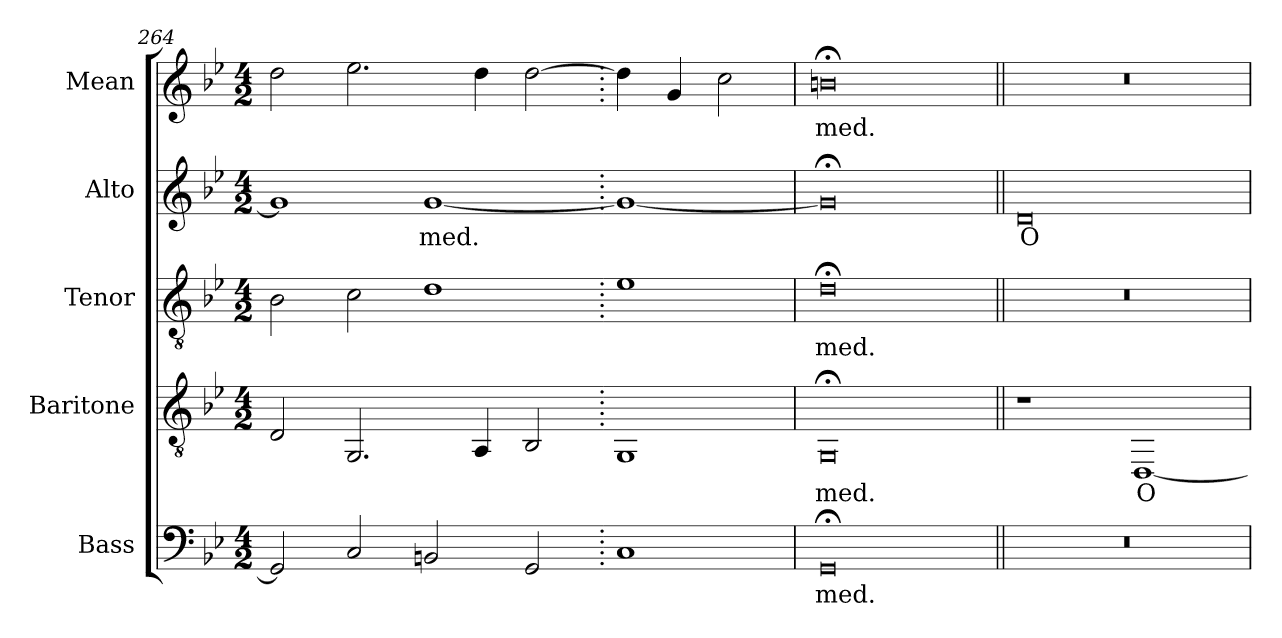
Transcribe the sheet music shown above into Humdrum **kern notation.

**kern	**text	**kern	**text	**kern	**text	**kern	**text	**kern	**text
*part5	*part5	*part4	*part4	*part3	*part3	*part2	*part2	*part1	*part1
*staff5	*staff5	*staff4	*staff4	*staff3	*staff3	*staff2	*staff2	*staff1	*staff1
*I"Bass	*	*I"Baritone	*	*I"Tenor	*	*I"Alto	*	*I"Mean	*
*I'B.	*	*I'Bar.	*	*I'T.	*	*	*	*	*
*clefF4	*	*clefGv2	*	*clefGv2	*	*clefG2	*	*clefG2	*
*	*	*	*	*ITrd7c12	*	*	*	*	*
*k[b-e-]	*	*k[b-e-]	*	*k[b-e-]	*	*k[b-e-]	*	*k[b-e-]	*
*B-:	*	*B-:	*	*B-:	*	*B-:	*	*B-:	*
*M4/2	*	*M4/2	*	*M4/2	*	*M4/2	*	*M4/2	*
=264	=264	=264	=264	=264	=264	=264	=264	=264	=264
2GGi/]	.	2Di/	.	2BB-i\	.	1gi]	.	2ddi\	.
2Ci/	.	2.GGi/	.	2Ci\	.	.	.	2.ee-i\	.
!	!	!	!	!	!	!	!LO:LY:b:color=#000000	!	!
2BBni/	.	.	.	1Di	.	[1gi	-med.	.	.
.	.	4AAi/	.	.	.	.	.	4ddi\	.
2GGi/	.	2BB-i/	.	.	.	.	.	[2ddi\	.
=265.	=265.	=265.	=265.	=265.	=265.	=265.	=265.	=265.	=265.
1Ci	.	1GGi	.	1E-i	.	1gi_	.	4ddi\]	.
.	.	.	.	.	.	.	.	4gi/	.
.	.	.	.	.	.	.	.	2cci\	.
=266	=266	=266	=266	=266	=266	=266	=266	=266	=266
!	!LO:LY:b:color=#000000	!	!	!	!	!	!	!	!
!	!	!	!LO:LY:b:color=#000000	!	!	!	!	!	!
!	!	!	!	!	!LO:LY:b:color=#000000	!	!	!	!
!	!	!	!	!	!	!	!	!	!LO:LY:b:color=#000000
0GG;i	-med.	0GG;i	-med.	0D;i	-med.	0g;i]	.	0bn;i	-med.
!!LO:LB:g=z
=267||	=267||	=267||	=267||	=267||	=267||	=267||	=267||	=267||	=267||
!LO:N:vis=1	!	!	!	!LO:N:vis=1	!	!	!	!	!
!	!	!	!	!	!	!	!LO:LY:b:color=#000000	!LO:N:vis=1	!
0r	.	1r	.	0r	.	0di	O	0r	.
!	!	!	!LO:LY:b:color=#000000	!	!	!	!	!	!
.	.	[1DDi	O	.	.	.	.	.	.
=	=	=	=	=	=	=	=	=	=
*-	*-	*-	*-	*-	*-	*-	*-	*-	*-
